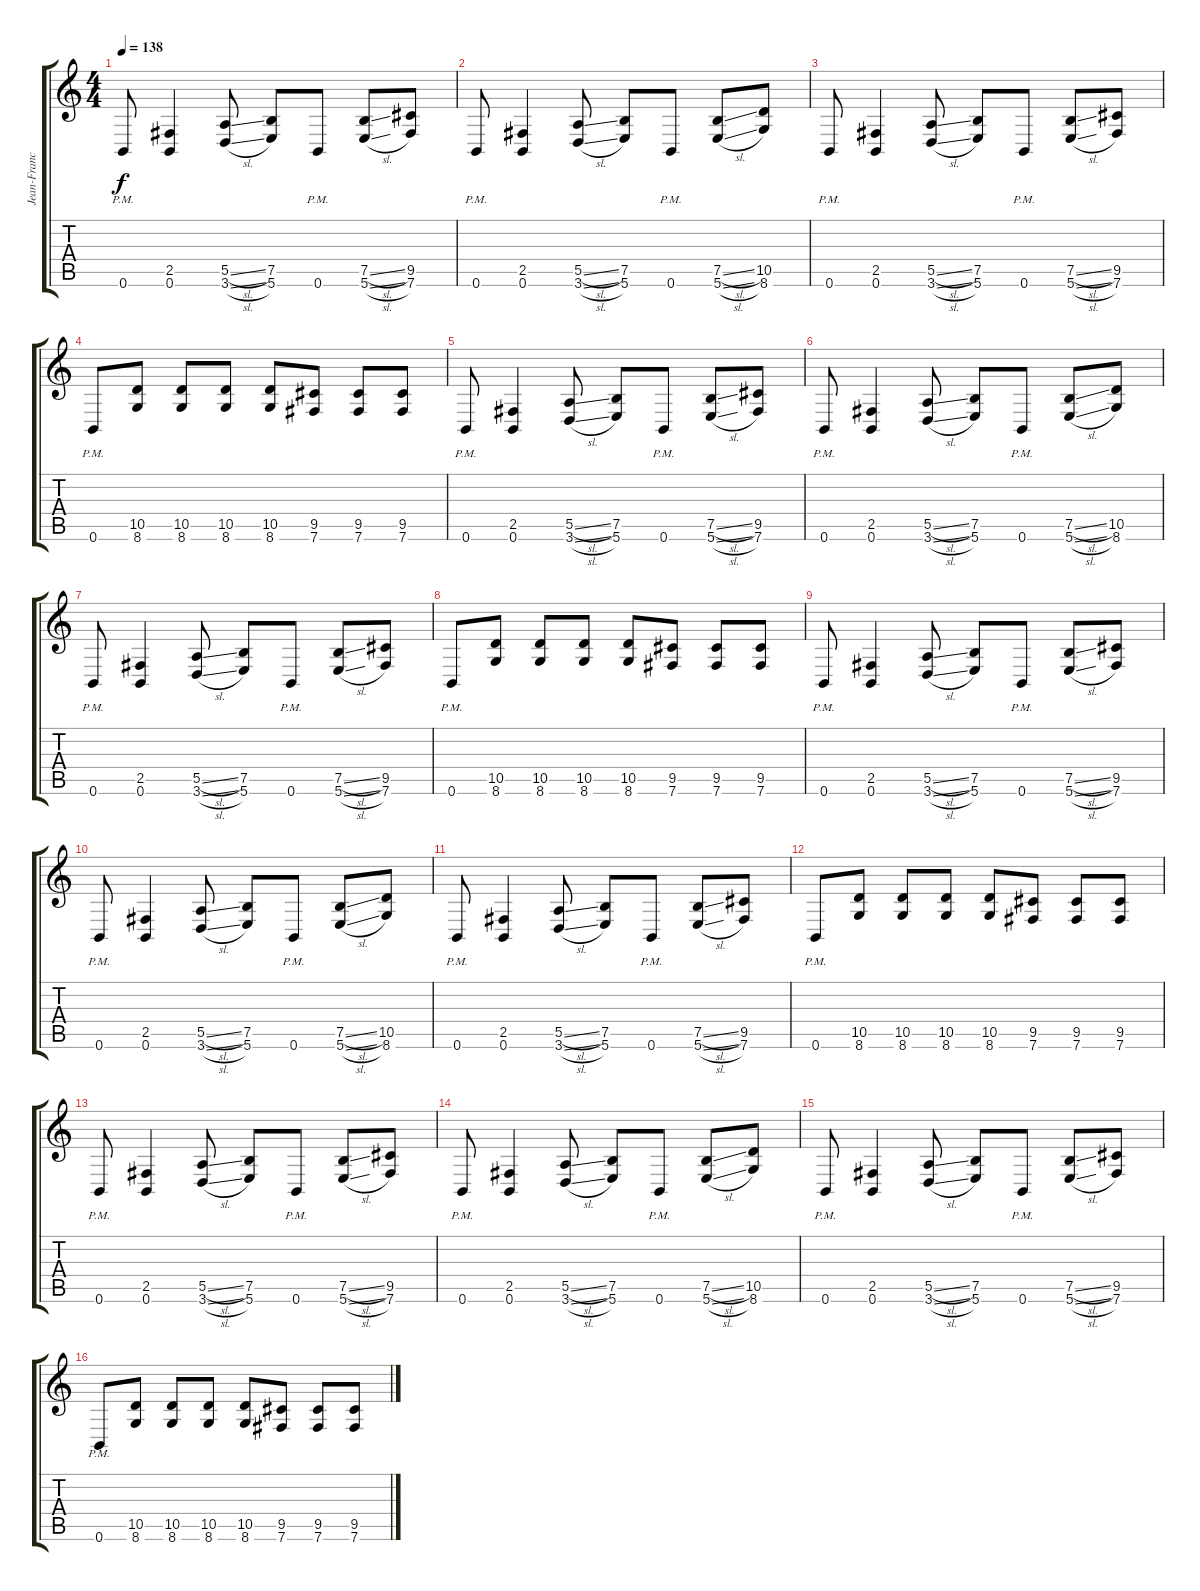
\track ("Jean-Francois Dagenals (Lead)" "Jean-Franc") {instrument distortionguitar}
\staff {score tabs}
\tuning (B3 Gb3 D3 A2 E2 B1) {hide}
\ts (4 4)
\tempo 138
\clef g2
\ks c
0.6{pm}.8{dy f} (2.5 0.6).4 (5.5{sl} 3.6{sl}).8 (7.5 5.6).8 0.6{pm}.8 (7.5{sl} 5.6{sl}).8 (9.5 7.6).8 |
0.6{pm}.8 (2.5 0.6).4 (5.5{sl} 3.6{sl}).8 (7.5 5.6).8 0.6{pm}.8 (7.5{sl} 5.6{sl}).8 (10.5 8.6).8 |
0.6{pm}.8 (2.5 0.6).4 (5.5{sl} 3.6{sl}).8 (7.5 5.6).8 0.6{pm}.8 (7.5{sl} 5.6{sl}).8 (9.5 7.6).8 |
0.6{pm}.8 (10.5 8.6).8 (10.5 8.6).8 (10.5 8.6).8 (10.5 8.6).8 (9.5 7.6).8 (9.5 7.6).8 (9.5 7.6).8 |
0.6{pm}.8 (2.5 0.6).4 (5.5{sl} 3.6{sl}).8 (7.5 5.6).8 0.6{pm}.8 (7.5{sl} 5.6{sl}).8 (9.5 7.6).8 |
0.6{pm}.8 (2.5 0.6).4 (5.5{sl} 3.6{sl}).8 (7.5 5.6).8 0.6{pm}.8 (7.5{sl} 5.6{sl}).8 (10.5 8.6).8 |
0.6{pm}.8 (2.5 0.6).4 (5.5{sl} 3.6{sl}).8 (7.5 5.6).8 0.6{pm}.8 (7.5{sl} 5.6{sl}).8 (9.5 7.6).8 |
0.6{pm}.8 (10.5 8.6).8 (10.5 8.6).8 (10.5 8.6).8 (10.5 8.6).8 (9.5 7.6).8 (9.5 7.6).8 (9.5 7.6).8 |
0.6{pm}.8 (2.5 0.6).4 (5.5{sl} 3.6{sl}).8 (7.5 5.6).8 0.6{pm}.8 (7.5{sl} 5.6{sl}).8 (9.5 7.6).8 |
0.6{pm}.8 (2.5 0.6).4 (5.5{sl} 3.6{sl}).8 (7.5 5.6).8 0.6{pm}.8 (7.5{sl} 5.6{sl}).8 (10.5 8.6).8 |
0.6{pm}.8 (2.5 0.6).4 (5.5{sl} 3.6{sl}).8 (7.5 5.6).8 0.6{pm}.8 (7.5{sl} 5.6{sl}).8 (9.5 7.6).8 |
0.6{pm}.8 (10.5 8.6).8 (10.5 8.6).8 (10.5 8.6).8 (10.5 8.6).8 (9.5 7.6).8 (9.5 7.6).8 (9.5 7.6).8 |
0.6{pm}.8 (2.5 0.6).4 (5.5{sl} 3.6{sl}).8 (7.5 5.6).8 0.6{pm}.8 (7.5{sl} 5.6{sl}).8 (9.5 7.6).8 |
0.6{pm}.8 (2.5 0.6).4 (5.5{sl} 3.6{sl}).8 (7.5 5.6).8 0.6{pm}.8 (7.5{sl} 5.6{sl}).8 (10.5 8.6).8 |
0.6{pm}.8 (2.5 0.6).4 (5.5{sl} 3.6{sl}).8 (7.5 5.6).8 0.6{pm}.8 (7.5{sl} 5.6{sl}).8 (9.5 7.6).8 |
0.6{pm}.8 (10.5 8.6).8 (10.5 8.6).8 (10.5 8.6).8 (10.5 8.6).8 (9.5 7.6).8 (9.5 7.6).8 (9.5 7.6).8
